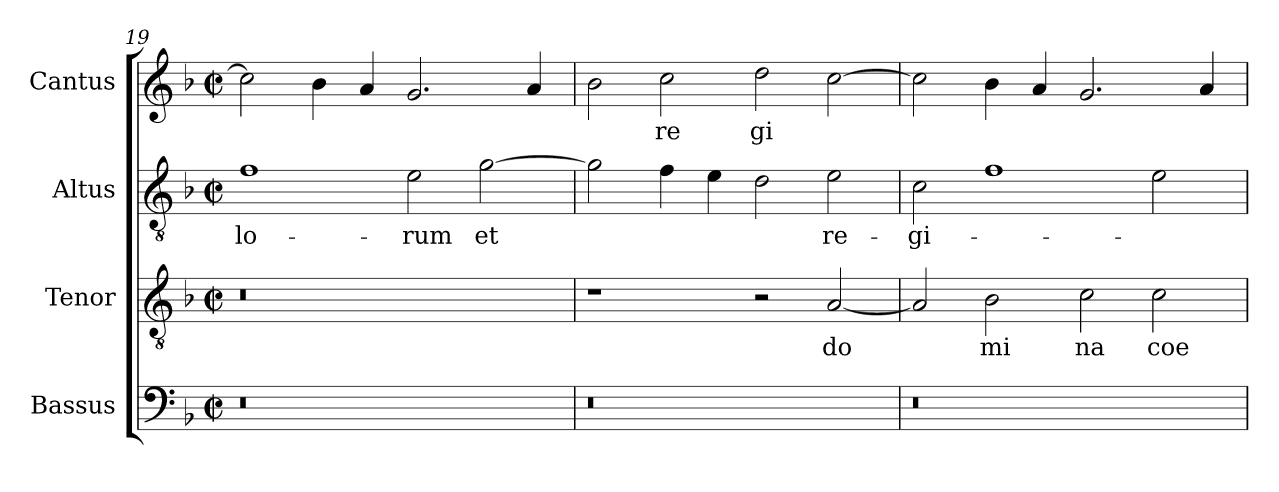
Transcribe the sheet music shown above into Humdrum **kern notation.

**kern	**kern	**text	**kern	**text	**kern	**text
*part4	*part3	*part3	*part2	*part2	*part1	*part1
*staff4	*staff3	*staff3	*staff2	*staff2	*staff1	*staff1
*I"Bassus	*I"Tenor	*	*I"Altus	*	*I"Cantus	*
!!LO:PB:g=z
*clefF4	*clefGv2	*	*clefGv2	*	*clefG2	*
*k[b-]	*k[b-]	*	*k[b-]	*	*k[b-]	*
*F:	*F:	*	*F:	*	*F:	*
*M2/2	*M2/2	*	*M2/2	*	*M2/2	*
*met(c|)	*met(c|)	*	*met(c|)	*	*met(c|)	*
=19	=19	=19	=19	=19	=19	=19
!	!	!	!	!LO:LY:b:cj	!	!
0r	0r	.	1f	lo-	2cc\]	.
.	.	.	.	.	4b-\	.
.	.	.	.	.	4a/	.
!	!	!	!	!LO:LY:b:cj	!	!
.	.	.	2e\	-rum	2.g/	.
!	!	!	!	!LO:LY:b:cj	!	!
.	.	.	[>2g\	et	.	.
.	.	.	.	.	4a/	.
=20	=20	=20	=20	=20	=20	=20
0r	1r	.	2g\]	.	2b-\	.
!	!	!	!	!	!	!LO:LY:b:cj
.	.	.	4f\	.	2cc\	re
.	.	.	4e\	.	.	.
!	!	!	!	!	!	!LO:LY:b:cj
.	2r	.	2d\	.	2dd\	gi
!	!	!LO:LY:b:cj	!	!LO:LY:b:cj	!	!
.	[<2A/	do	2e\	re-	[>2cc\	.
=21	=21	=21	=21	=21	=21	=21
!	!	!	!	!LO:LY:b:cj	!	!
0r	2A/]	.	2c\	-gi-	2cc\]	.
!	!	!LO:LY:b:cj	!	!	!	!
.	2B-\	mi	1f	.	4b-\	.
.	.	.	.	.	4a/	.
!	!	!LO:LY:b:cj	!	!	!	!
.	2c\	na	.	.	2.g/	.
!	!	!LO:LY:b:cj	!	!	!	!
.	2c\	coe	2e\	.	.	.
.	.	.	.	.	4a/	.
=	=	=	=	=	=	=
*-	*-	*-	*-	*-	*-	*-
